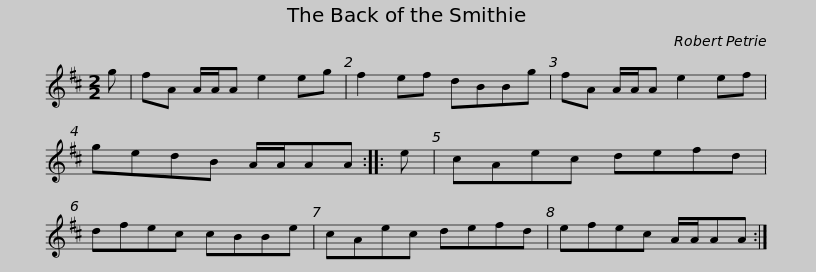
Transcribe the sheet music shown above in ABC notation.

X:1
L:1/8
M:2/2
I:linebreak $
K:D
V:1 treble
V:1
 g | fA A/A/A e2 eg | f2 ef dBBg | fA A/A/A e2 ef | gedB A/A/AA :: %5
 e | cAec defd |$ dfec cBBe | cAec defd | efec A/A/AA :| %10
